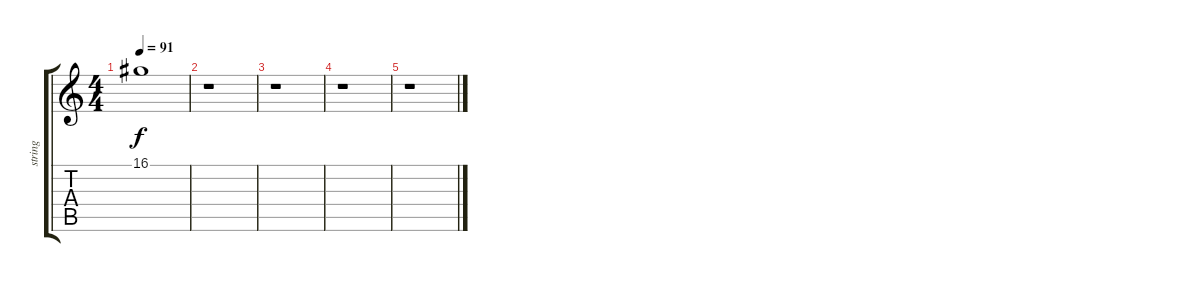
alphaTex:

\track ("string" "string") {instrument stringensemble1}
\staff {score tabs}
\tuning (E4 B3 G3 D3 A2 E2) {hide}
\ts (4 4)
\tempo 91
\clef g2
\ks c
16.1{t}.1{dy f} |
r.1 |
r.1 |
r.1 |
r.1
